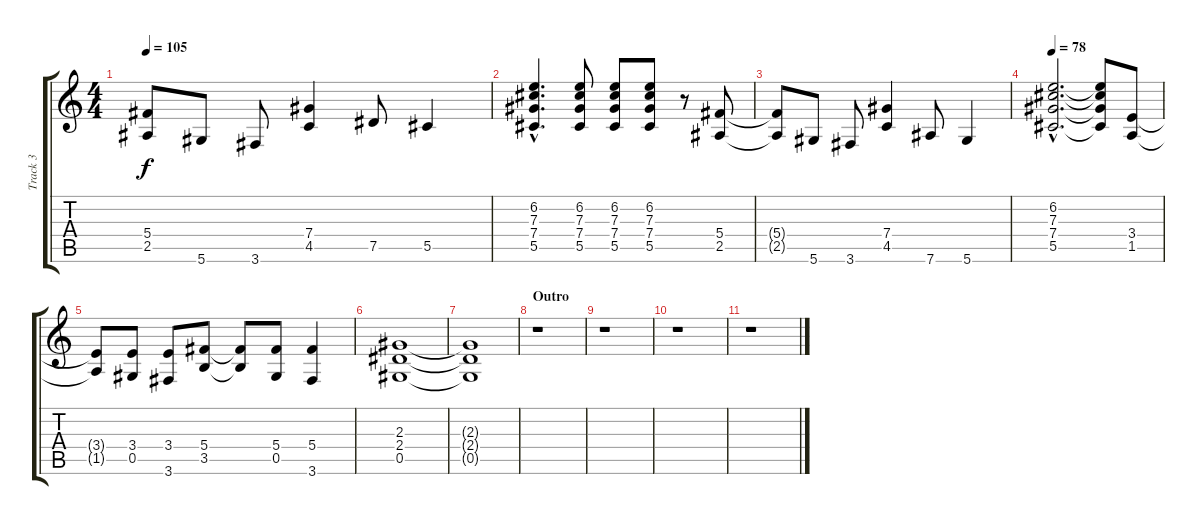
\track ("Track 3" "Track 3") {instrument distortionguitar}
\staff {score tabs}
\tuning (Eb4 Bb3 Gb3 Db3 Ab2 Eb2) {hide}
\ts (4 4)
\tempo 105
\clef g2
\ks c
(5.4{t} 2.5{t}).8{dy f} 5.6.8 3.6.8 (7.4 4.5).4 7.5.8 5.5.4 |
(6.2{hac} 7.3{hac} 7.4{hac} 5.5{hac}).4{d} (6.2 7.3 7.4 5.5).8 (6.2 7.3 7.4 5.5).8 (6.2 7.3 7.4 5.5).8 r.8 (5.4 2.5).8 |
(5.4{t} 2.5{t}).8 5.6.8 3.6.8 (7.4 4.5).4 7.6.8 5.6.4 |
\tempo 78
(6.2{hac} 7.3{hac} 7.4{hac} 5.5{hac}).2{d} (6.2{t} 7.3{t} 7.4{t} 5.5{t}).8 (3.4 1.5).8 |
(3.4{t} 1.5{t}).8 (3.4 0.5).8 (3.4 3.6).8 (5.4 3.5).8 (5.4{t} 3.5{t}).8 (5.4 0.5).8 (5.4 3.6).4 |
(2.3 2.4 0.5).1 |
(2.3{t} 2.4{t} 0.5{t}).1 |
\section ("" "Outro")
r.1 |
r.1 |
r.1 |
r.1
